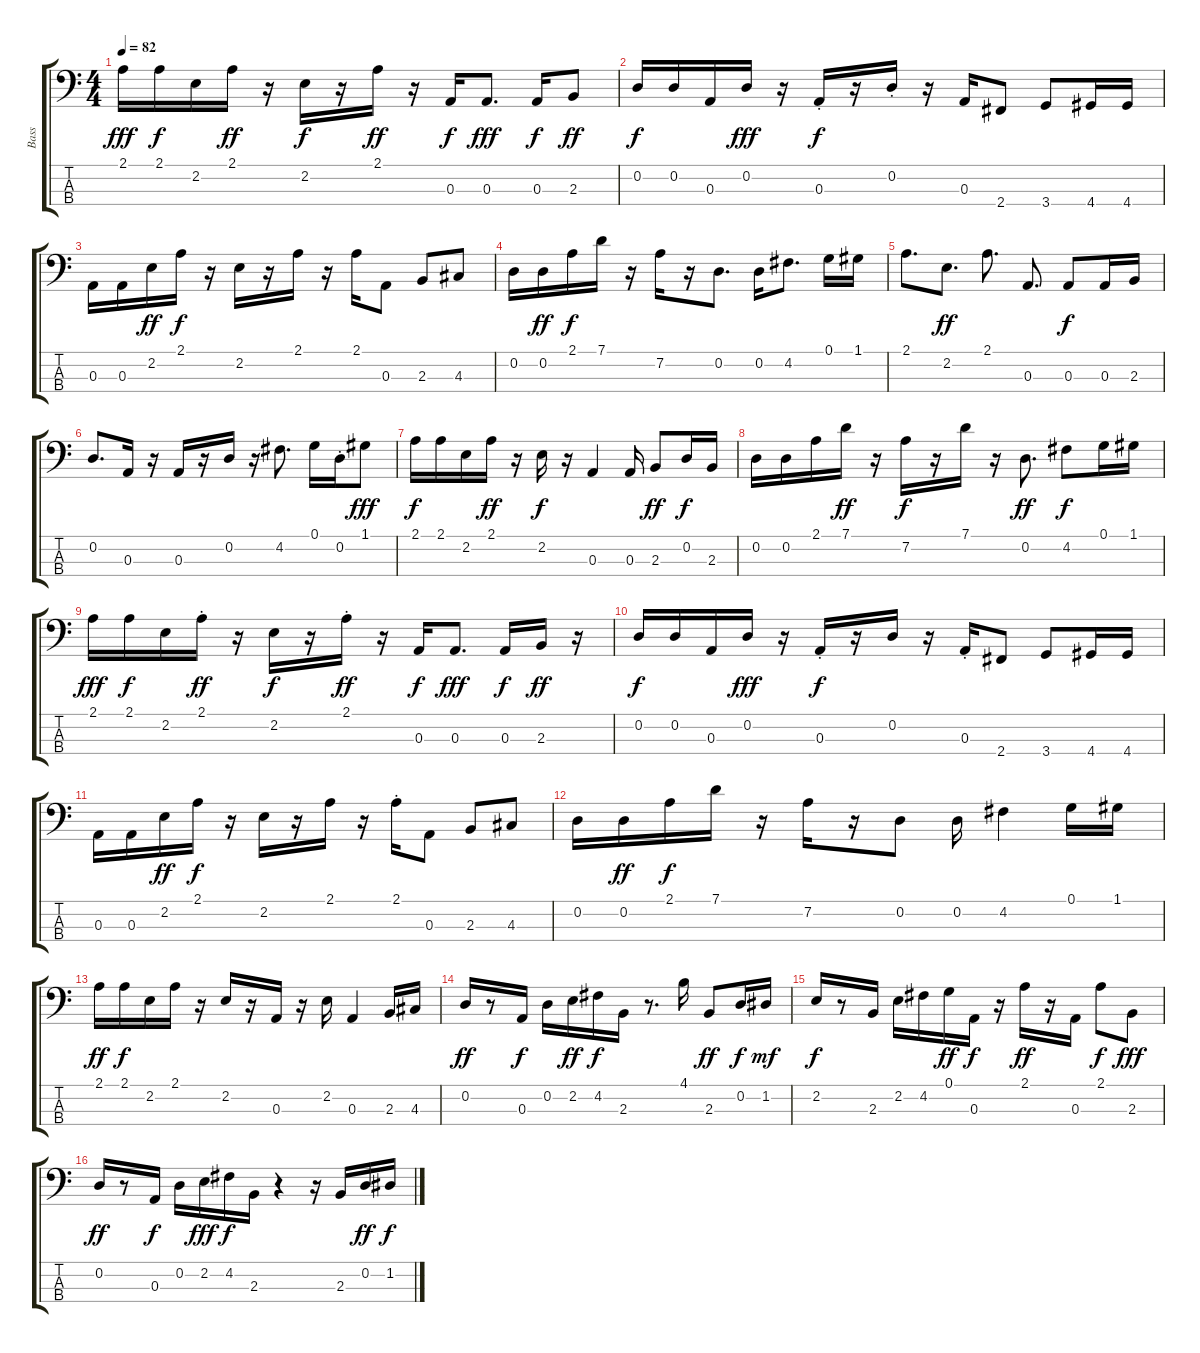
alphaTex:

\track ("Bass" "Bass") {instrument electricbassfinger}
\staff {score tabs}
\tuning (G2 D2 A1 E1) {hide}
\ts (4 4)
\tempo 82
\clef f4
\ks c
2.1.16{dy fff} 2.1.16{dy f} 2.2.16 2.1.16{dy ff} r.16 2.2.16{dy f} r.16 2.1.16{dy ff} r.16 0.3.16{dy f} 0.3.8{d dy fff} 0.3.16{dy f} 2.3.8{dy ff} |
0.2.16{dy f} 0.2.16 0.3.16 0.2.16{dy fff} r.16 0.3{st}.16{dy f} r.16 0.2{st}.16 r.16 0.3.16 2.4.8 3.4.8 4.4.16 4.4.16 |
0.3.16 0.3.16 2.2.16{dy ff} 2.1.16{dy f} r.16 2.2.16 r.16 2.1.16 r.16 2.1.16 0.3.8 2.3.8 4.3.8 |
0.2.16 0.2.16{dy ff} 2.1.16{dy f} 7.1.16 r.16 7.2.16 r.16 0.2.8{d} 0.2.16 4.2.8{d} 0.1.16 1.1.16 |
2.1.8{d} 2.2.8{d dy ff} 2.1.8{d} 0.3.8{d} 0.3.8{dy f} 0.3.16 2.3.16 |
0.2.8{d} 0.3.16 r.16 0.3.16 r.16 0.2.16 r.16 4.2.8{d} 0.1.16 0.2{st}.16 1.1.8{dy fff} |
2.1.16{dy f} 2.1.16 2.2.16 2.1.16{dy ff} r.16 2.2.16{dy f} r.16 0.3.4 0.3.16 2.3.8{dy ff} 0.2.16{dy f} 2.3.16 |
0.2.16 0.2.16 2.1.16 7.1.16{dy ff} r.16 7.2.16{dy f} r.16 7.1.16 r.16 0.2.8{d dy ff} 4.2.8{dy f} 0.1.16 1.1.16 |
2.1.16{dy fff} 2.1.16{dy f} 2.2.16 2.1{st}.16{dy ff} r.16 2.2.16{dy f} r.16 2.1{st}.16{dy ff} r.16 0.3.16{dy f} 0.3.8{d dy fff} 0.3.16{dy f} 2.3.16{dy ff} r.16 |
0.2.16{dy f} 0.2.16 0.3.16 0.2.16{dy fff} r.16 0.3{st}.16{dy f} r.16 0.2.16 r.16 0.3{st}.16 2.4.8 3.4.8 4.4.16 4.4.16 |
0.3.16 0.3.16 2.2.16{dy ff} 2.1.16{dy f} r.16 2.2.16 r.16 2.1.16 r.16 2.1{st}.16 0.3.8 2.3.8 4.3.8 |
0.2.16 0.2.16{dy ff} 2.1.16{dy f} 7.1.16 r.16 7.2.16 r.16 0.2.8 0.2.16 4.2.4 0.1.16 1.1.16 |
2.1.16{dy ff} 2.1.16{dy f} 2.2.16 2.1.16 r.16 2.2.16 r.16 0.3.16 r.16 2.2.16 0.3.4 2.3.16 4.3.16 |
0.2.16{dy ff} r.8 0.3.16{dy f} 0.2.16 2.2.16{dy ff} 4.2.16{dy f} 2.3.16 r.8{d} 4.1.16 2.3.8{dy ff} 0.2.16{dy f} 1.2.16{dy mf} |
2.2.16{dy f} r.8 2.3.16 2.2.16 4.2.16 0.1.16{dy ff} 0.3.16{dy f} r.16 2.1.16{dy ff} r.16 0.3.16 2.1.8{dy f} 2.3.8{dy fff} |
0.2.16{dy ff} r.8 0.3.16{dy f} 0.2.16 2.2.16{dy fff} 4.2.16{dy f} 2.3.16 r.4 r.16 2.3.16 0.2.16{dy ff} 1.2.16{dy f}
